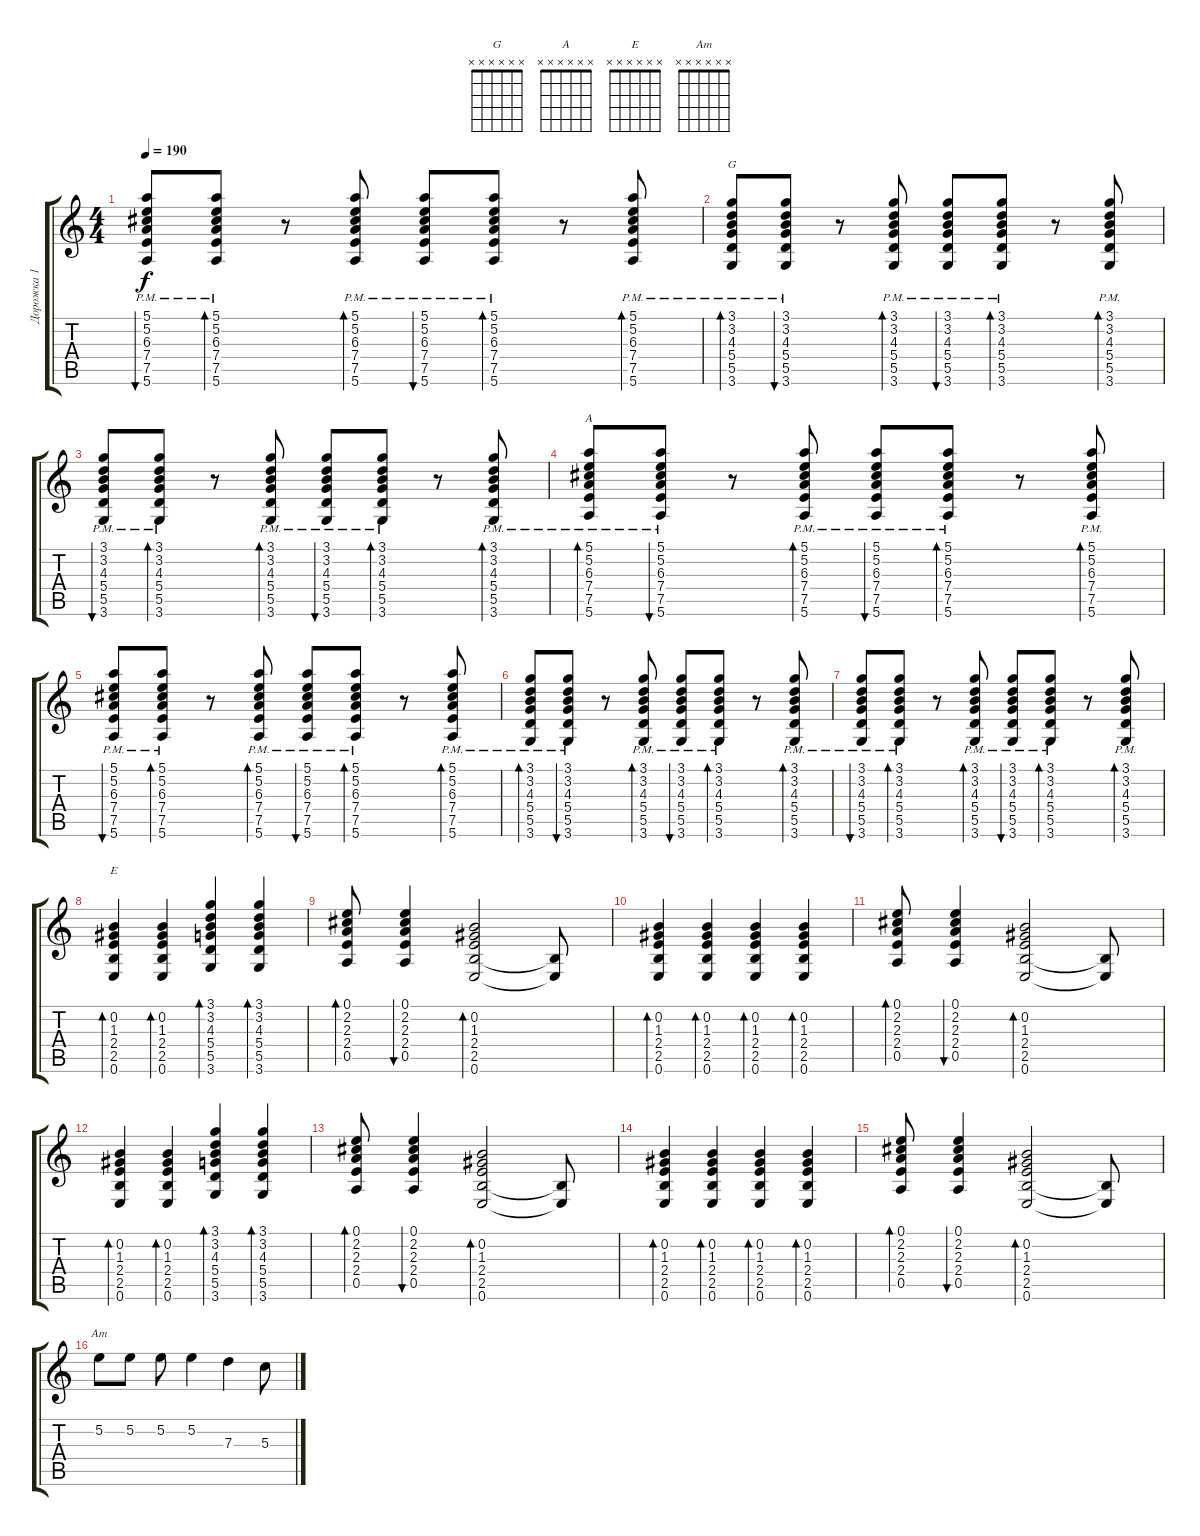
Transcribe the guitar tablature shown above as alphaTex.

\track ("Дорожка 1" "Дорожка 1") {instrument acousticguitarnylon}
\staff {score tabs}
\tuning (E4 B3 G3 D3 A2 E2) {hide}
\chord ("G" x x x x x x)
\chord ("A" x x x x x x)
\chord ("E" x x x x x x)
\chord ("Am" x x x x x x)
\ts (4 4)
\tempo 190
\clef g2
\ks c
(5.1 5.2 6.3 7.4 7.5 5.6{pm}).8{bu 60 dy f} (5.1 5.2 6.3 7.4 7.5 5.6{pm}).8{bd 60} r.8 (5.1 5.2 6.3 7.4 7.5 5.6{pm}).8{bd 60} (5.1 5.2 6.3 7.4 7.5 5.6{pm}).8{bu 60} (5.1 5.2 6.3 7.4 7.5 5.6{pm}).8{bd 60} r.8 (5.1 5.2 6.3 7.4 7.5 5.6{pm}).8{bd 60} |
(3.1 3.2 4.3 5.4 5.5 3.6{pm}).8{bd 60 ch "G"} (3.1 3.2 4.3 5.4 5.5 3.6{pm}).8{bu 60} r.8 (3.1 3.2 4.3 5.4 5.5 3.6{pm}).8{bd 60} (3.1 3.2 4.3 5.4 5.5 3.6{pm}).8{bu 60} (3.1 3.2 4.3 5.4 5.5 3.6{pm}).8{bd 60} r.8 (3.1 3.2 4.3 5.4 5.5 3.6{pm}).8{bd 60} |
(3.1 3.2 4.3 5.4 5.5 3.6{pm}).8{bu 60} (3.1 3.2 4.3 5.4 5.5 3.6{pm}).8{bd 60} r.8 (3.1 3.2 4.3 5.4 5.5 3.6{pm}).8{bd 60} (3.1 3.2 4.3 5.4 5.5 3.6{pm}).8{bu 60} (3.1 3.2 4.3 5.4 5.5 3.6{pm}).8{bd 60} r.8 (3.1 3.2 4.3 5.4 5.5 3.6{pm}).8{bd 60} |
(5.1 5.2 6.3 7.4 7.5 5.6{pm}).8{bd 60 ch "A"} (5.1 5.2 6.3 7.4 7.5 5.6{pm}).8{bu 60} r.8 (5.1 5.2 6.3 7.4 7.5 5.6{pm}).8{bd 60} (5.1 5.2 6.3 7.4 7.5 5.6{pm}).8{bu 60} (5.1 5.2 6.3 7.4 7.5 5.6{pm}).8{bd 60} r.8 (5.1 5.2 6.3 7.4 7.5 5.6{pm}).8{bd 60} |
(5.1 5.2 6.3 7.4 7.5 5.6{pm}).8{bu 60} (5.1 5.2 6.3 7.4 7.5 5.6{pm}).8{bd 60} r.8 (5.1 5.2 6.3 7.4 7.5 5.6{pm}).8{bd 60} (5.1 5.2 6.3 7.4 7.5 5.6{pm}).8{bu 60} (5.1 5.2 6.3 7.4 7.5 5.6{pm}).8{bd 60} r.8 (5.1 5.2 6.3 7.4 7.5 5.6{pm}).8{bd 60} |
(3.1 3.2 4.3 5.4 5.5 3.6{pm}).8{bd 60} (3.1 3.2 4.3 5.4 5.5 3.6{pm}).8{bu 60} r.8 (3.1 3.2 4.3 5.4 5.5 3.6{pm}).8{bd 60} (3.1 3.2 4.3 5.4 5.5 3.6{pm}).8{bu 60} (3.1 3.2 4.3 5.4 5.5 3.6{pm}).8{bd 60} r.8 (3.1 3.2 4.3 5.4 5.5 3.6{pm}).8{bd 60} |
(3.1 3.2 4.3 5.4 5.5 3.6{pm}).8{bu 60} (3.1 3.2 4.3 5.4 5.5 3.6{pm}).8{bd 60} r.8 (3.1 3.2 4.3 5.4 5.5 3.6{pm}).8{bd 60} (3.1 3.2 4.3 5.4 5.5 3.6{pm}).8{bu 60} (3.1 3.2 4.3 5.4 5.5 3.6{pm}).8{bd 60} r.8 (3.1 3.2 4.3 5.4 5.5 3.6{pm}).8{bd 60} |
(0.2 1.3 2.4 2.5 0.6).4{bd 60 ch "E"} (0.2 1.3 2.4 2.5 0.6).4{bd 60} (3.1 3.2 4.3 5.4 5.5 3.6).4{bd 60} (3.1 3.2 4.3 5.4 5.5 3.6).4{bd 60} |
(0.1 2.2 2.3 2.4 0.5).8{bd 60} (0.1 2.2 2.3 2.4 0.5).4{bu 60} (0.2 1.3 2.4 2.5 0.6).2{bd 60} (2.5{t} 0.6{t}).8 |
(0.2 1.3 2.4 2.5 0.6).4{bd 60} (0.2 1.3 2.4 2.5 0.6).4{bd 60} (0.2 1.3 2.4 2.5 0.6).4{bd 60} (0.2 1.3 2.4 2.5 0.6).4{bd 60} |
(0.1 2.2 2.3 2.4 0.5).8{bd 60} (0.1 2.2 2.3 2.4 0.5).4{bu 60} (0.2 1.3 2.4 2.5 0.6).2{bd 60} (2.5{t} 0.6{t}).8 |
(0.2 1.3 2.4 2.5 0.6).4{bd 60} (0.2 1.3 2.4 2.5 0.6).4{bd 60} (3.1 3.2 4.3 5.4 5.5 3.6).4{bd 60} (3.1 3.2 4.3 5.4 5.5 3.6).4{bd 60} |
(0.1 2.2 2.3 2.4 0.5).8{bd 60} (0.1 2.2 2.3 2.4 0.5).4{bu 60} (0.2 1.3 2.4 2.5 0.6).2{bd 60} (2.5{t} 0.6{t}).8 |
(0.2 1.3 2.4 2.5 0.6).4{bd 60} (0.2 1.3 2.4 2.5 0.6).4{bd 60} (0.2 1.3 2.4 2.5 0.6).4{bd 60} (0.2 1.3 2.4 2.5 0.6).4{bd 60} |
(0.1 2.2 2.3 2.4 0.5).8{bd 60} (0.1 2.2 2.3 2.4 0.5).4{bu 60} (0.2 1.3 2.4 2.5 0.6).2{bd 60} (2.5{t} 0.6{t}).8 |
5.2.8{ch "Am"} 5.2.8 5.2.8 5.2.4 7.3.4 5.3.8
